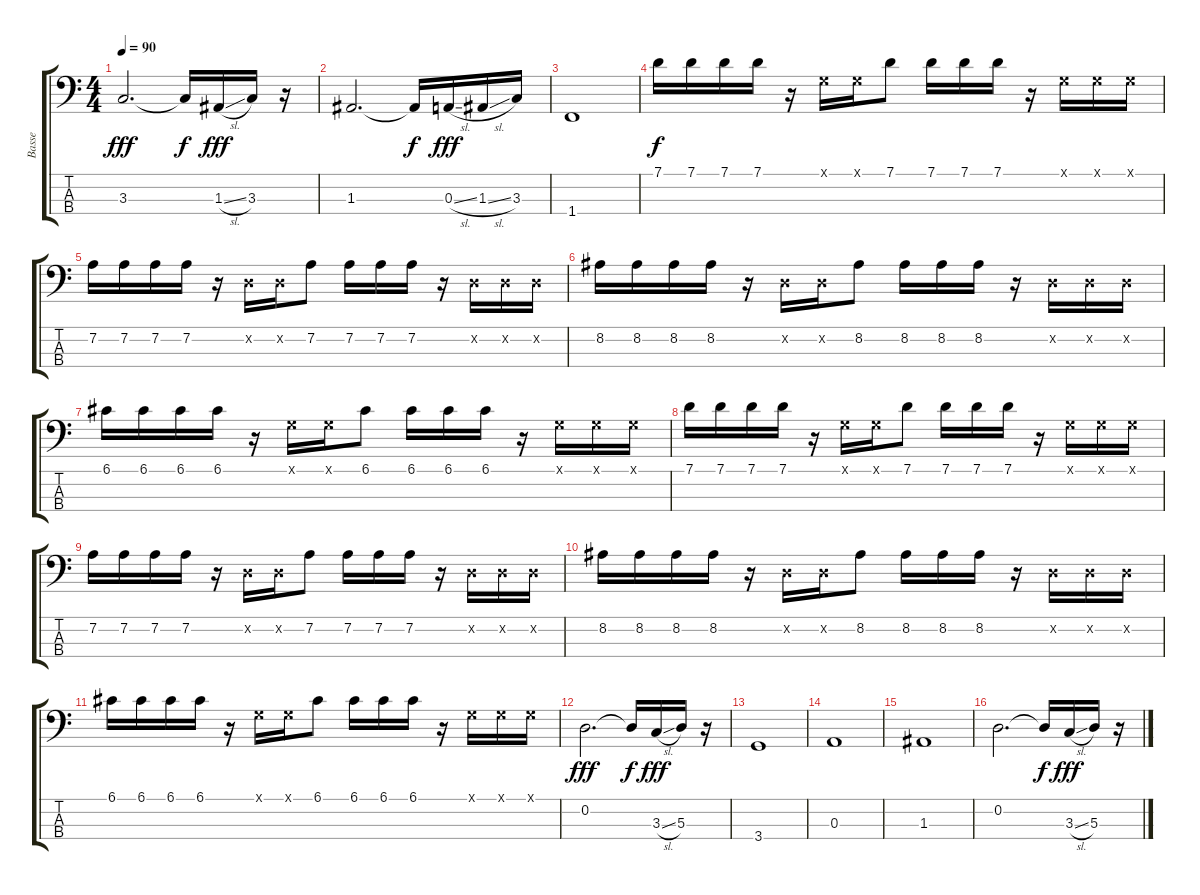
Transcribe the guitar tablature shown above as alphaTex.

\track ("Basse" "Basse") {instrument electricbassfinger}
\staff {score tabs}
\tuning (G2 D2 A1 E1) {hide}
\ts (4 4)
\tempo 90
\clef f4
\ks c
3.3.2{d dy fff} 3.3{t}.16{dy f} 1.3{sl}.16{dy fff} 3.3.16 r.16 |
1.3.2{d} 1.3{t}.16{dy f} 0.3{sl}.16{dy fff} 1.3{sl}.16 3.3.16 |
1.4.1 |
7.1.16{dy f} 7.1.16 7.1.16 7.1.16 r.16 0.1{x}.16 0.1{x}.16 7.1.8 7.1.16 7.1.16 7.1.16 r.16 0.1{x}.16 0.1{x}.16 0.1{x}.16 |
7.2.16 7.2.16 7.2.16 7.2.16 r.16 0.2{x}.16 0.2{x}.16 7.2.8 7.2.16 7.2.16 7.2.16 r.16 0.2{x}.16 0.2{x}.16 0.2{x}.16 |
8.2.16 8.2.16 8.2.16 8.2.16 r.16 0.2{x}.16 0.2{x}.16 8.2.8 8.2.16 8.2.16 8.2.16 r.16 0.2{x}.16 0.2{x}.16 0.2{x}.16 |
6.1.16 6.1.16 6.1.16 6.1.16 r.16 0.1{x}.16 0.1{x}.16 6.1.8 6.1.16 6.1.16 6.1.16 r.16 0.1{x}.16 0.1{x}.16 0.1{x}.16 |
7.1.16 7.1.16 7.1.16 7.1.16 r.16 0.1{x}.16 0.1{x}.16 7.1.8 7.1.16 7.1.16 7.1.16 r.16 0.1{x}.16 0.1{x}.16 0.1{x}.16 |
7.2.16 7.2.16 7.2.16 7.2.16 r.16 0.2{x}.16 0.2{x}.16 7.2.8 7.2.16 7.2.16 7.2.16 r.16 0.2{x}.16 0.2{x}.16 0.2{x}.16 |
8.2.16 8.2.16 8.2.16 8.2.16 r.16 0.2{x}.16 0.2{x}.16 8.2.8 8.2.16 8.2.16 8.2.16 r.16 0.2{x}.16 0.2{x}.16 0.2{x}.16 |
6.1.16 6.1.16 6.1.16 6.1.16 r.16 0.1{x}.16 0.1{x}.16 6.1.8 6.1.16 6.1.16 6.1.16 r.16 0.1{x}.16 0.1{x}.16 0.1{x}.16 |
0.2.2{d dy fff} 0.2{t}.16{dy f} 3.3{sl}.16{dy fff} 5.3.16 r.16 |
3.4.1 |
0.3.1 |
1.3.1 |
0.2.2{d} 0.2{t}.16{dy f} 3.3{sl}.16{dy fff} 5.3.16 r.16
